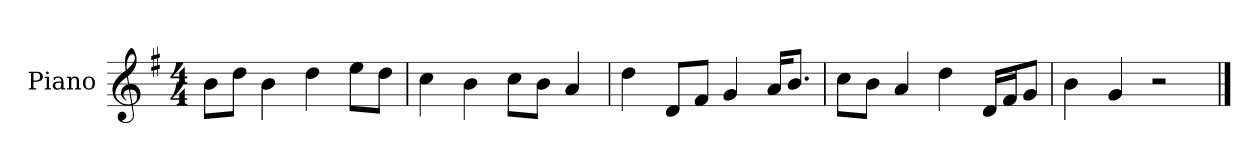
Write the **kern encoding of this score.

**kern
*part1
*staff1
*I"Piano
*I'P-no
*clefG2
*k[f#]
*M4/4
*MM90
=1
8b\L
8dd\J
4b\
4dd\
8ee\L
8dd\J
=2
4cc\
4b\
8cc\L
8b\J
4a/
=3
4dd\
8d/L
8f#/J
4g/
16a/KL
8.b/J
=4
8cc\L
8b\J
4a/
4dd\
16d/LL
16f#/J
8g/J
=5
4b\
4g/
2r
==
*-
